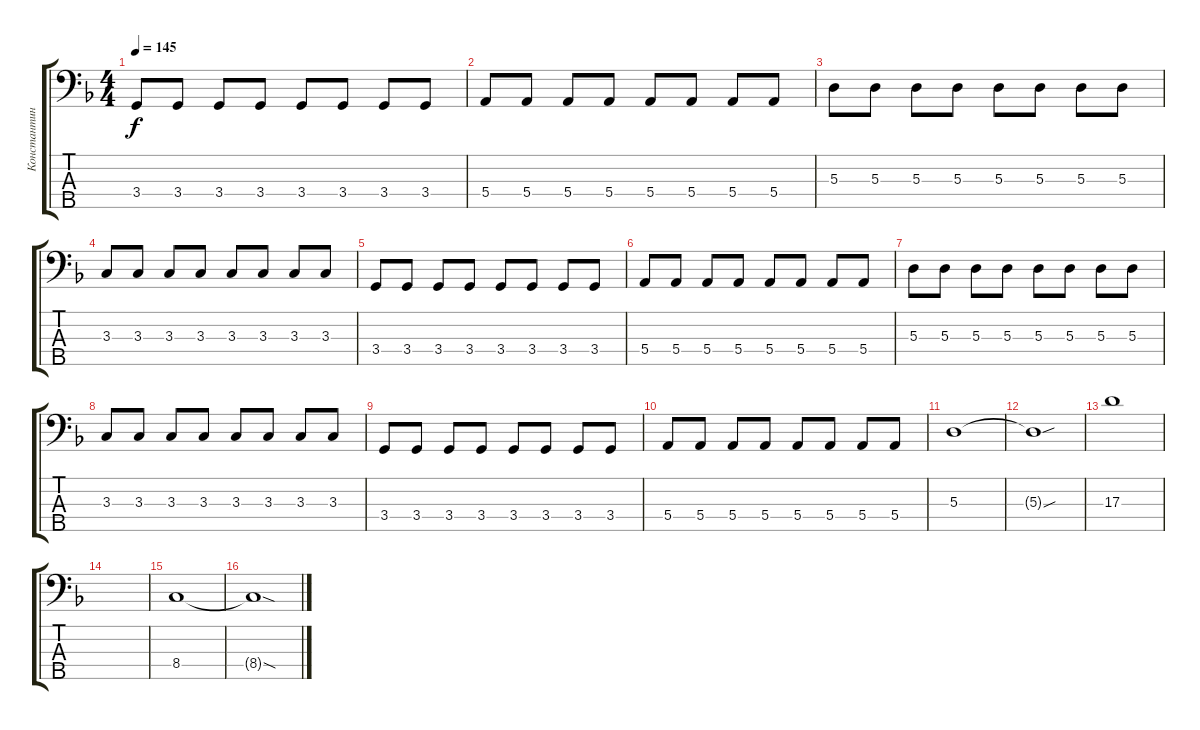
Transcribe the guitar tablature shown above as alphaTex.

\track ("Константин Бекрев" "Константин") {instrument electricbassfinger}
\staff {score tabs}
\tuning (G2 D2 A1 E1 B0) {hide}
\ts (4 4)
\tempo 145
\clef f4
\ks f
3.4.8{dy f} 3.4.8 3.4.8 3.4.8 3.4.8 3.4.8 3.4.8 3.4.8 |
5.4.8 5.4.8 5.4.8 5.4.8 5.4.8 5.4.8 5.4.8 5.4.8 |
5.3.8 5.3.8 5.3.8 5.3.8 5.3.8 5.3.8 5.3.8 5.3.8 |
3.3.8 3.3.8 3.3.8 3.3.8 3.3.8 3.3.8 3.3.8 3.3.8 |
3.4.8 3.4.8 3.4.8 3.4.8 3.4.8 3.4.8 3.4.8 3.4.8 |
5.4.8 5.4.8 5.4.8 5.4.8 5.4.8 5.4.8 5.4.8 5.4.8 |
5.3.8 5.3.8 5.3.8 5.3.8 5.3.8 5.3.8 5.3.8 5.3.8 |
3.3.8 3.3.8 3.3.8 3.3.8 3.3.8 3.3.8 3.3.8 3.3.8 |
3.4.8 3.4.8 3.4.8 3.4.8 3.4.8 3.4.8 3.4.8 3.4.8 |
5.4.8 5.4.8 5.4.8 5.4.8 5.4.8 5.4.8 5.4.8 5.4.8 |
5.3.1 |
5.3{sou t}.1 |
17.3.1 |
|
8.4.1 |
8.4{sod t}.1
